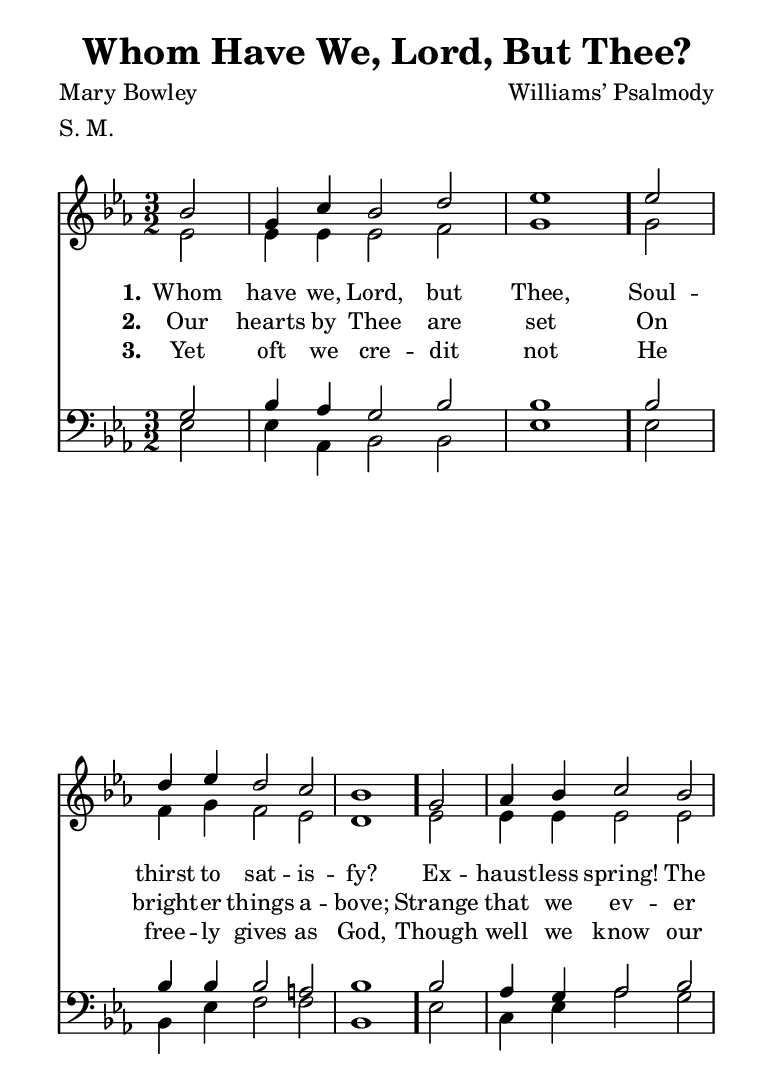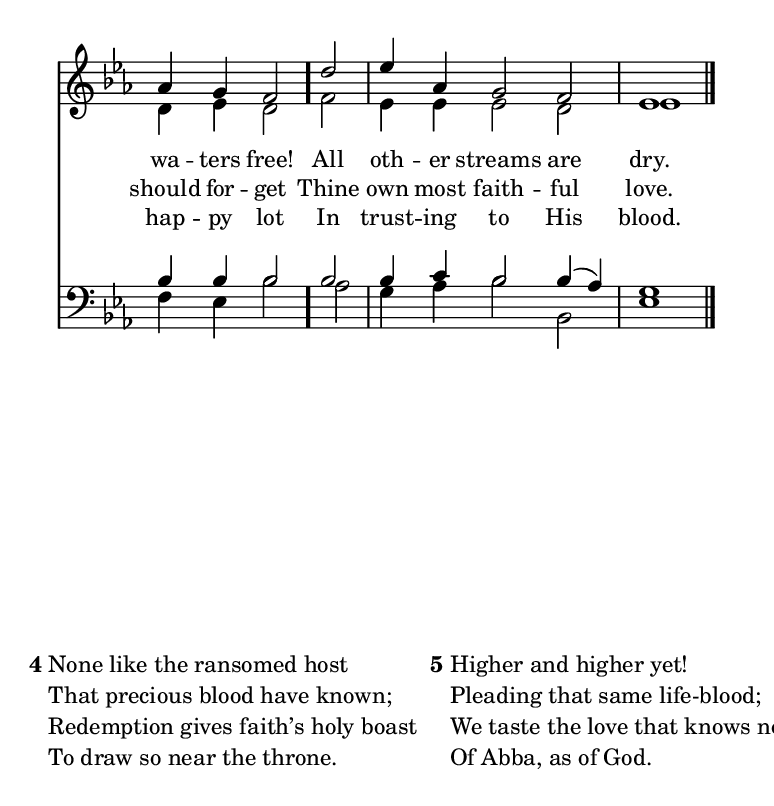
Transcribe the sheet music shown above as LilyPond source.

\include "common/global.ily"
\paper {
  \include "common/paper.ily"
  ragged-last-bottom = ##t
  system-count = #(cond (is-eogsized 2) (#t #f))
}

\header{
  hymnnumber = "180"
  title = "Whom Have We, Lord, But Thee?"
  tunename = "Huddersfield"
  meter = "S. M."
  poet = "Mary Bowley"
  composer = "Williams’ Psalmody"
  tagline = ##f
}

patternAA = { c2 | c4 c4 c2 c2 | c1 }
patternAB = { c2 | c4 c4 c2 c4( c4) | c1 }
patternBA = { c2 | c4 c4 c2 c2 | c4 c4 c2 }

global = {
  \include "common/overrides.ily"
  \override Staff.TimeSignature.style = #'()
  \time 3/2
  \override Score.MetronomeMark.transparent = ##t % hide all fermata changes too
  \tempo 2=70
  \key ees \major
  \partial 2
  \autoBeamOff
}

notesSoprano = {
\global
\relative c'' {

  \changePitch \patternAA { bes | g c bes d | ees }
  \changePitch \patternAA { ees | d ees d c | bes }
  \changePitch \patternBA { g | aes bes c bes | aes g f }
  \changePitch \patternAA { d' | ees aes, g f | ees }

  \bar "|."

}
}

notesAlto = {
\global
\relative e' {

  \changePitch \patternAA { ees | ees ees ees f | g }
  \changePitch \patternAA { g | f g f ees | d }
  \changePitch \patternBA { ees | ees ees ees ees | d ees d }
  \changePitch \patternAA { f | ees ees ees d | ees }

}
}

notesTenor = {
\global
\relative a {

  \changePitch \patternAA { g | bes aes g bes | bes }
  \changePitch \patternAA { bes | bes bes bes a | bes }
  \changePitch \patternBA { bes | aes g aes bes | bes bes bes }
  \changePitch \patternAB { bes | bes c bes bes aes | g }

}
}

notesBass = {
\global
\relative f {

  \changePitch \patternAA { ees | ees aes, bes bes | ees }
  \changePitch \patternAA { ees | bes ees f f | bes, }
  \changePitch \patternBA { ees | c ees aes g | f ees bes' }
  \changePitch \patternAA { aes | g aes bes bes, | ees }

}
}

wordsA = \lyricmode {
\set stanza = "1."

Whom have we, Lord, but Thee, \bar "."
Soul -- thirst to sat -- is -- fy? \bar "."
Ex -- haust -- less spring! The wa -- ters free! \bar "."
All oth -- er streams are dry. \bar "."

}

wordsB = \lyricmode {
\set stanza = "2."

Our hearts by Thee are set
On bright -- er things a -- bove;
Strange that we ev -- er should for -- get
Thine own most faith -- ful love.

}

wordsC = \lyricmode {
\set stanza = "3."

Yet oft we cre -- dit not
He free -- ly gives as God,
Though well we know our hap -- py lot
In trust -- ing to His blood.

}

wordsD = \markuplist {

\line { None like the ransomed host }
\line { That precious blood have known; }
\line { Redemption gives faith’s holy boast }
\line { To draw so near the throne. }

}

wordsE = \markuplist {

\line { Higher and higher yet! }
\line { Pleading that same life-blood; }
\line { We taste the love that knows no let, }
\line { Of Abba, as of God. }

}

\score {
  \context ChoirStaff <<
    \context Staff = upper <<
      \set ChoirStaff.systemStartDelimiter = #'SystemStartBar
      \context Voice  = sopranos { \voiceOne << \notesSoprano >> }
      \context Voice  = altos { \voiceTwo << \notesAlto >> }
      \context Lyrics = one   \lyricsto sopranos \wordsA
      \context Lyrics = two   \lyricsto sopranos \wordsB
      \context Lyrics = three \lyricsto sopranos \wordsC
    >>
    \context Staff = men <<
      \clef bass
      \context Voice  = tenors { \voiceOne << \notesTenor >> }
      \context Voice  = basses { \voiceTwo << \notesBass >> }
    >>
  >>
  \layout {
    \include "common/layout.ily"
  }
  \midi{
    \include "common/midi.ily"
  }
}

\noPageBreak

\markup { \fill-line {
  \hspace #0.1
  \line{ \bold 4 \column { \wordsD } }
  \hspace #0.1
  \line{ \bold 5 \column { \wordsE } }
  \hspace #0.1
} }

\version "2.18.2"  % necessary for upgrading to future LilyPond versions.

% vi:set et ts=2 sw=2 ai nocindent syntax=lilypond:
